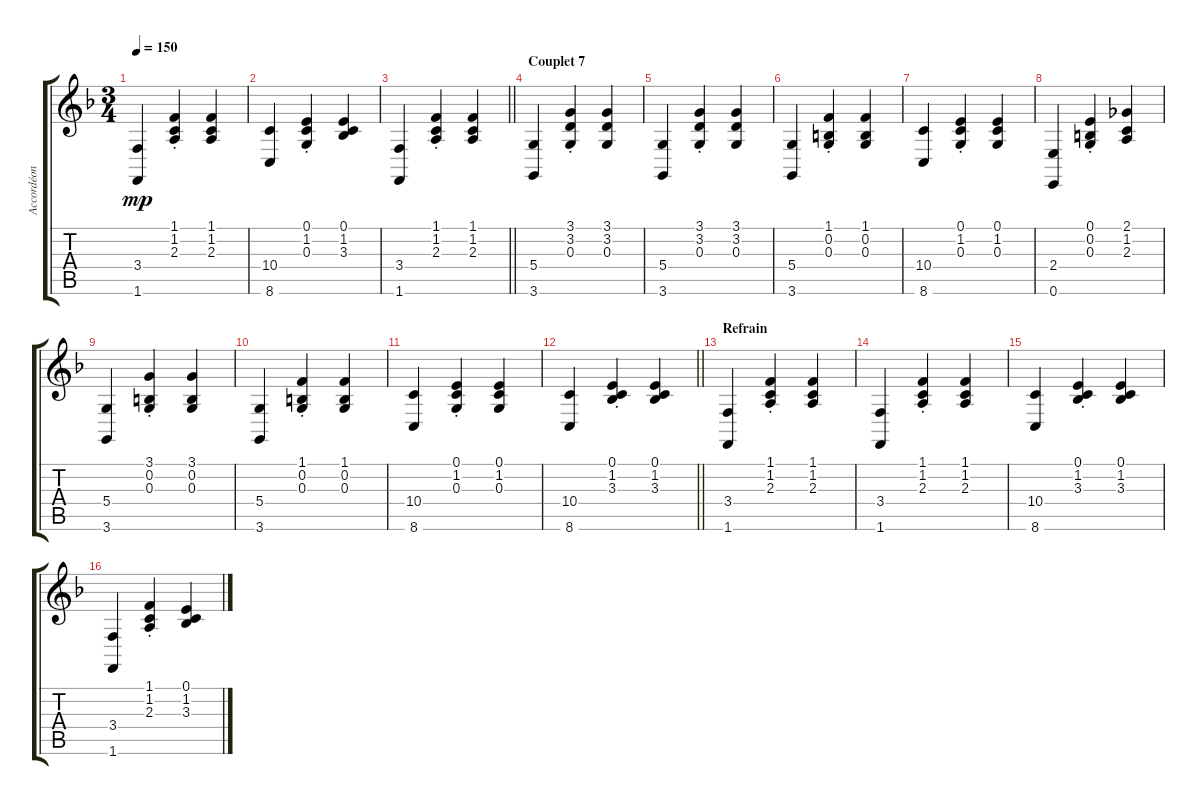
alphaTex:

\track ("Accordéon" "Accordéon") {instrument accordion}
\staff {score tabs}
\tuning (E4 B3 G3 D3 A2 E2) {hide}
\ts (3 4)
\tempo 150
\clef g2
\ks f
(3.4 1.6).4{dy mp} (1.1{st} 1.2{st} 2.3{st}).4 (1.1 1.2 2.3).4 |
(10.4 8.6).4 (0.1{st} 1.2{st} 0.3{st}).4 (0.1 1.2 3.3).4 |
\barLineRight lightlight
(3.4 1.6).4 (1.1{st} 1.2{st} 2.3{st}).4 (1.1 1.2 2.3).4 |
\section ("" "Couplet 7")
(5.4 3.6).4 (3.1{st} 3.2{st} 0.3{st}).4 (3.1 3.2 0.3).4 |
(5.4 3.6).4 (3.1{st} 3.2{st} 0.3{st}).4 (3.1 3.2 0.3).4 |
(5.4 3.6).4 (1.1{st} 0.2{st} 0.3{st}).4 (1.1 0.2 0.3).4 |
(10.4 8.6).4 (0.1{st} 1.2{st} 0.3{st}).4 (0.1 1.2 0.3).4 |
(2.4 0.6).4 (0.1{st} 0.2{st} 0.3{st}).4 (2.1 1.2 2.3).4 |
(5.4 3.6).4 (3.1{st} 0.2{st} 0.3{st}).4 (3.1 0.2 0.3).4 |
(5.4 3.6).4 (1.1{st} 0.2{st} 0.3{st}).4 (1.1 0.2 0.3).4 |
(10.4 8.6).4 (0.1{st} 1.2{st} 0.3{st}).4 (0.1 1.2 0.3).4 |
\barLineRight lightlight
(10.4 8.6).4 (0.1{st} 1.2{st} 3.3{st}).4 (0.1 1.2 3.3).4 |
\section ("" "Refrain")
(3.4 1.6).4 (1.1{st} 1.2{st} 2.3{st}).4 (1.1 1.2 2.3).4 |
(3.4 1.6).4 (1.1{st} 1.2{st} 2.3{st}).4 (1.1 1.2 2.3).4 |
(10.4 8.6).4 (0.1{st} 1.2{st} 3.3{st}).4 (0.1 1.2 3.3).4 |
(3.4 1.6).4 (1.1{st} 1.2{st} 2.3{st}).4 (0.1 1.2 3.3).4
